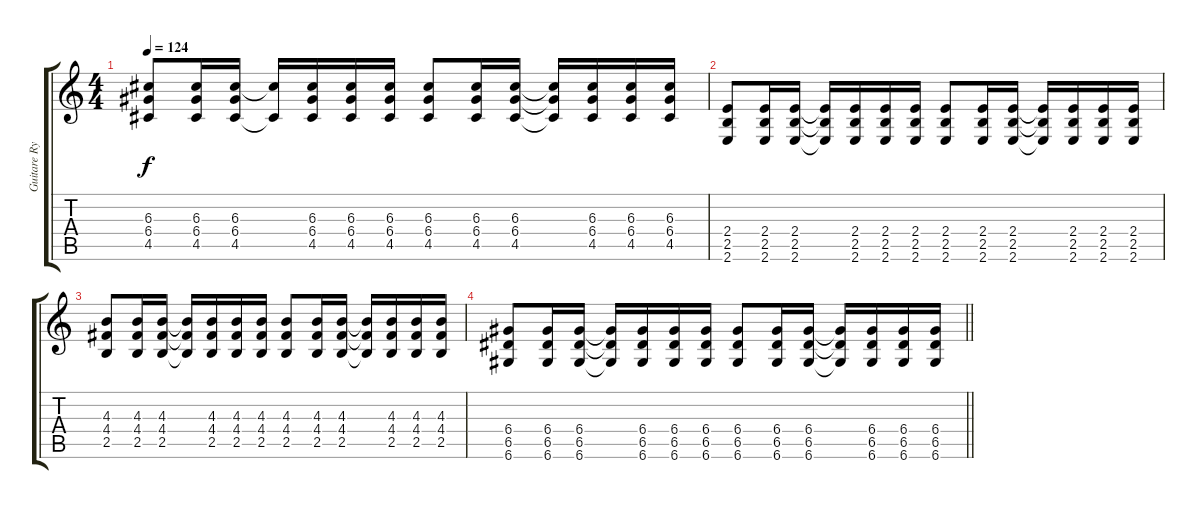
\track ("Guitare Rythmique" "Guitare Ry") {instrument overdrivenguitar}
\staff {score tabs}
\tuning (E4 B3 G3 D3 A2 D2) {hide}
\ts (4 4)
\tempo 124
\clef g2
\ks c
(6.3 6.4 4.5).8{dy f} (6.3 6.4 4.5).16 (6.3 6.4 4.5).16 (6.3{t} 4.5{t}).16 (6.3 6.4 4.5).16 (6.3 6.4 4.5).16 (6.3 6.4 4.5).16 (6.3 6.4 4.5).8 (6.3 6.4 4.5).16 (6.3 6.4 4.5).16 (6.3{t} 6.4{t} 4.5{t}).16 (6.3 6.4 4.5).16 (6.3 6.4 4.5).16 (6.3 6.4 4.5).16 |
(2.4 2.5 2.6).8 (2.4 2.5 2.6).16 (2.4 2.5 2.6).16 (2.4{t} 2.5{t} 2.6{t}).16 (2.4 2.5 2.6).16 (2.4 2.5 2.6).16 (2.4 2.5 2.6).16 (2.4 2.5 2.6).8 (2.4 2.5 2.6).16 (2.4 2.5 2.6).16 (2.4{t} 2.5{t} 2.6{t}).16 (2.4 2.5 2.6).16 (2.4 2.5 2.6).16 (2.4 2.5 2.6).16 |
(4.3 4.4 2.5).8 (4.3 4.4 2.5).16 (4.3 4.4 2.5).16 (4.3{t} 4.4{t} 2.5{t}).16 (4.3 4.4 2.5).16 (4.3 4.4 2.5).16 (4.3 4.4 2.5).16 (4.3 4.4 2.5).8 (4.3 4.4 2.5).16 (4.3 4.4 2.5).16 (4.3{t} 4.4{t} 2.5{t}).16 (4.3 4.4 2.5).16 (4.3 4.4 2.5).16 (4.3 4.4 2.5).16 |
\barLineRight lightlight
(6.4 6.5 6.6).8 (6.4 6.5 6.6).16 (6.4 6.5 6.6).16 (6.4{t} 6.5{t} 6.6{t}).16 (6.4 6.5 6.6).16 (6.4 6.5 6.6).16 (6.4 6.5 6.6).16 (6.4 6.5 6.6).8 (6.4 6.5 6.6).16 (6.4 6.5 6.6).16 (6.4{t} 6.5{t} 6.6{t}).16 (6.4 6.5 6.6).16 (6.4 6.5 6.6).16 (6.4 6.5 6.6).16
